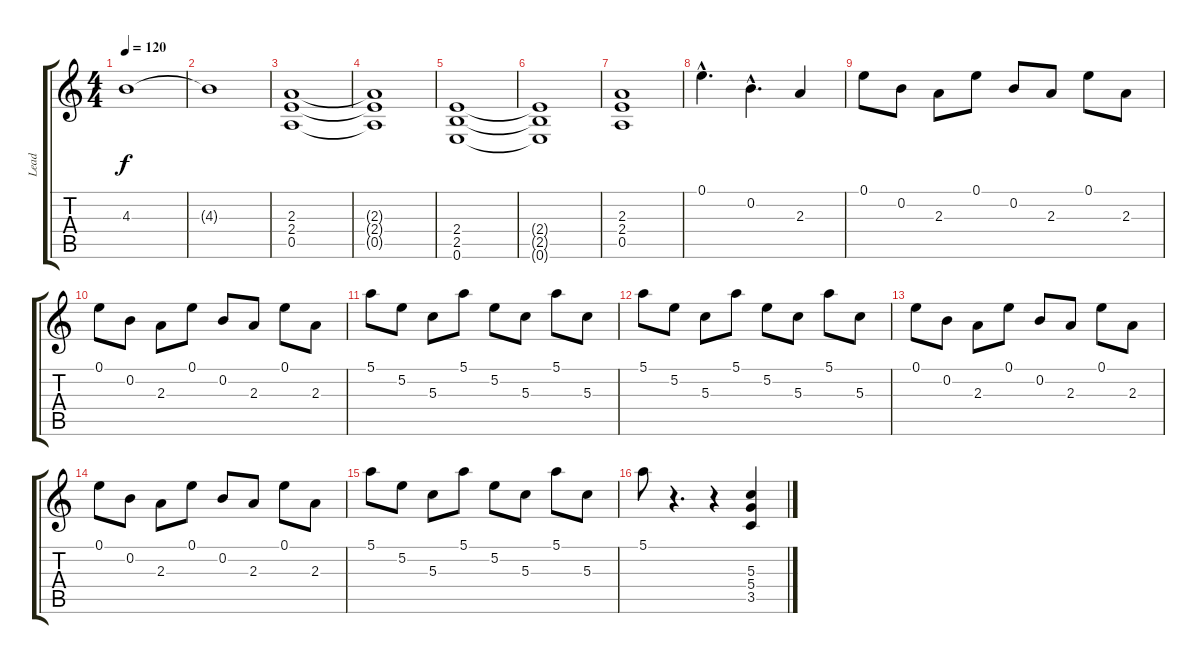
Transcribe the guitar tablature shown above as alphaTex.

\track ("Lead" "Lead") {instrument distortionguitar}
\staff {score tabs}
\tuning (E4 B3 G3 D3 A2 E2) {hide}
\ts (4 4)
\tempo 120
\clef g2
\ks c
4.3.1{dy f} |
4.3{t}.1 |
(2.3 2.4 0.5).1 |
(2.3{t} 2.4{t} 0.5{t}).1 |
(2.4 2.5 0.6).1 |
(2.4{t} 2.5{t} 0.6{t}).1 |
(2.3 2.4 0.5).1 |
0.1{hac}.4{d} 0.2{hac}.4{d} 2.3.4 |
0.1.8 0.2.8 2.3.8 0.1.8 0.2.8 2.3.8 0.1.8 2.3.8 |
0.1.8 0.2.8 2.3.8 0.1.8 0.2.8 2.3.8 0.1.8 2.3.8 |
5.1.8 5.2.8 5.3.8 5.1.8 5.2.8 5.3.8 5.1.8 5.3.8 |
5.1.8 5.2.8 5.3.8 5.1.8 5.2.8 5.3.8 5.1.8 5.3.8 |
0.1.8 0.2.8 2.3.8 0.1.8 0.2.8 2.3.8 0.1.8 2.3.8 |
0.1.8 0.2.8 2.3.8 0.1.8 0.2.8 2.3.8 0.1.8 2.3.8 |
5.1.8 5.2.8 5.3.8 5.1.8 5.2.8 5.3.8 5.1.8 5.3.8 |
5.1.8 r.4{d} r.4 (5.3 5.4 3.5).4
